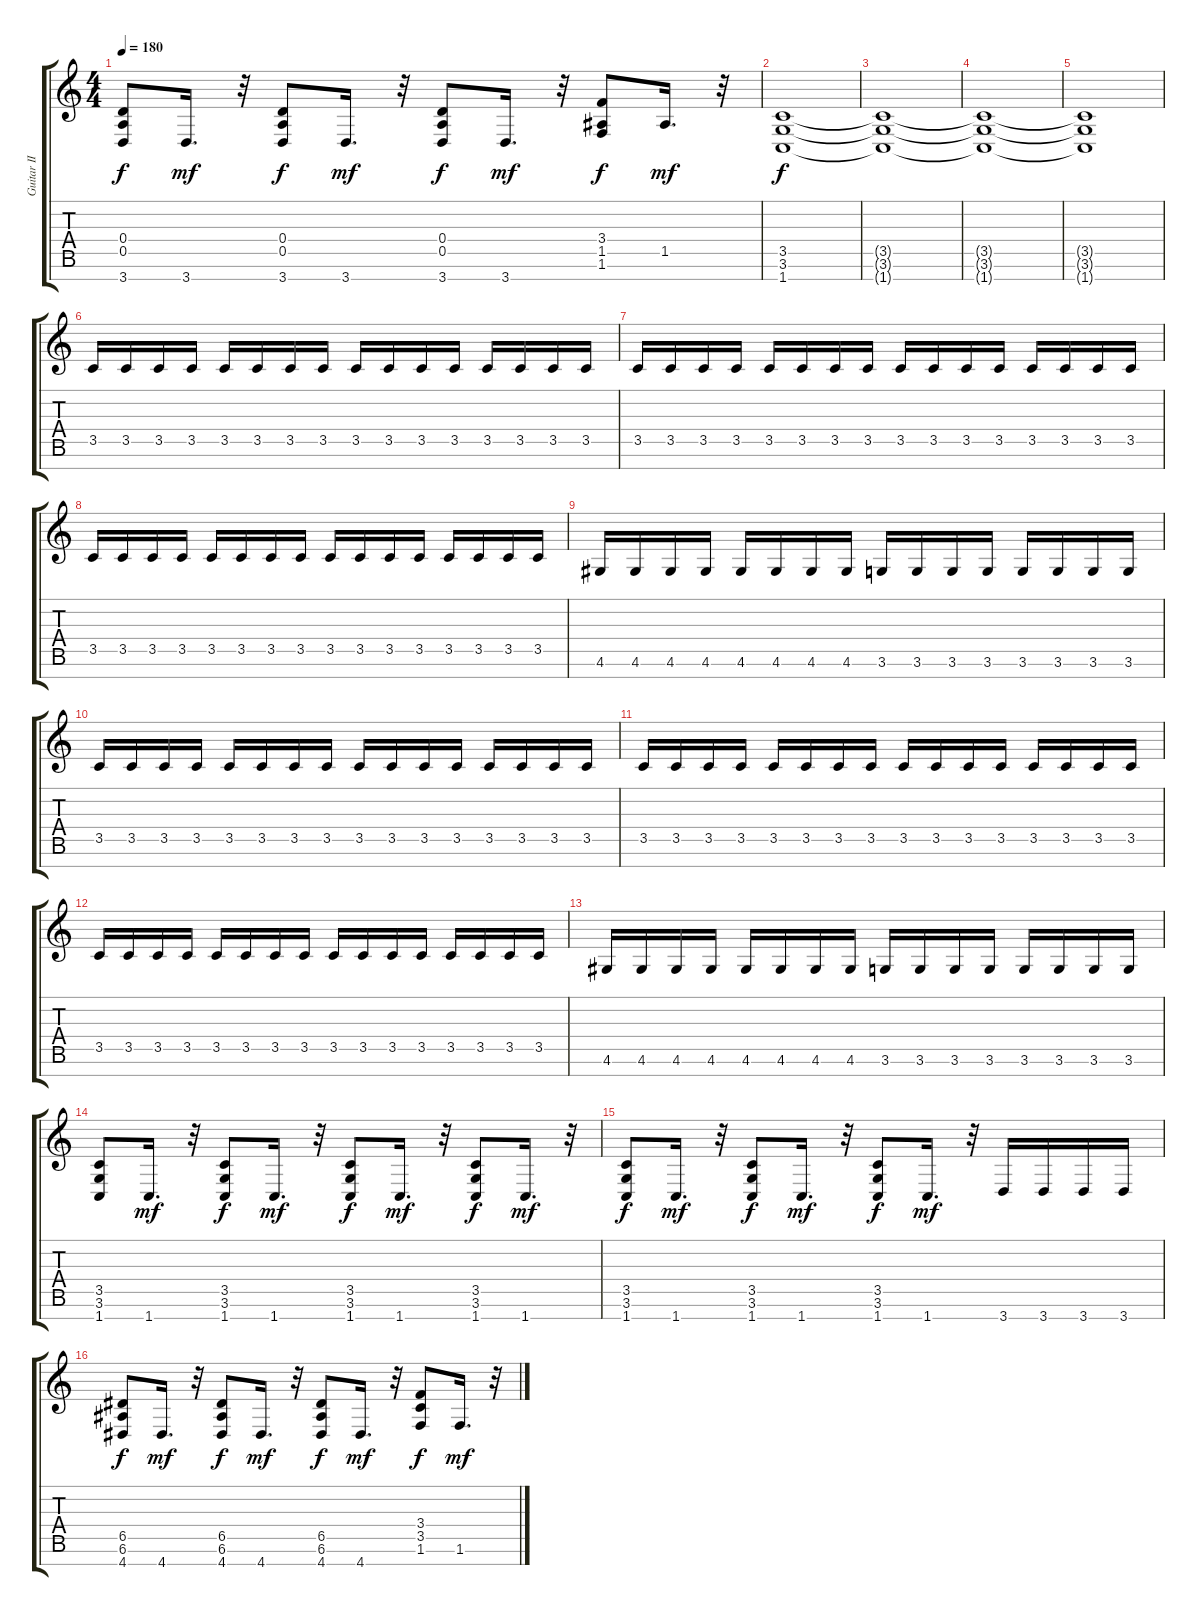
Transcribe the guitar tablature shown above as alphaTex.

\track ("Guitar II" "Guitar II") {instrument distortionguitar}
\staff {score tabs}
\tuning (E4 B3 G3 D3 A2 E2 B1) {hide}
\ts (4 4)
\tempo 180
\clef g2
\ks c
(0.4 0.5 3.7).8{dy f} 3.7.16{d dy mf} r.32 (0.4 0.5 3.7).8{dy f} 3.7.16{d dy mf} r.32 (0.4 0.5 3.7).8{dy f} 3.7.16{d dy mf} r.32 (3.4 1.5 1.6).8{dy f} 1.5.16{d dy mf} r.32 |
(3.5 3.6 1.7).1{dy f volume 15} |
(3.5{t} 3.6{t} 1.7{t}).1 |
(3.5{t} 3.6{t} 1.7{t}).1 |
(3.5{t} 3.6{t} 1.7{t}).1 |
3.5.16 3.5.16 3.5.16 3.5.16 3.5.16 3.5.16 3.5.16 3.5.16 3.5.16 3.5.16 3.5.16 3.5.16 3.5.16 3.5.16 3.5.16 3.5.16 |
3.5.16 3.5.16 3.5.16 3.5.16 3.5.16 3.5.16 3.5.16 3.5.16 3.5.16 3.5.16 3.5.16 3.5.16 3.5.16 3.5.16 3.5.16 3.5.16 |
3.5.16 3.5.16 3.5.16 3.5.16 3.5.16 3.5.16 3.5.16 3.5.16 3.5.16 3.5.16 3.5.16 3.5.16 3.5.16 3.5.16 3.5.16 3.5.16 |
4.6.16 4.6.16 4.6.16 4.6.16 4.6.16 4.6.16 4.6.16 4.6.16 3.6.16 3.6.16 3.6.16 3.6.16 3.6.16 3.6.16 3.6.16 3.6.16 |
3.5.16 3.5.16 3.5.16 3.5.16 3.5.16 3.5.16 3.5.16 3.5.16 3.5.16 3.5.16 3.5.16 3.5.16 3.5.16 3.5.16 3.5.16 3.5.16 |
3.5.16 3.5.16 3.5.16 3.5.16 3.5.16 3.5.16 3.5.16 3.5.16 3.5.16 3.5.16 3.5.16 3.5.16 3.5.16 3.5.16 3.5.16 3.5.16 |
3.5.16 3.5.16 3.5.16 3.5.16 3.5.16 3.5.16 3.5.16 3.5.16 3.5.16 3.5.16 3.5.16 3.5.16 3.5.16 3.5.16 3.5.16 3.5.16 |
4.6.16 4.6.16 4.6.16 4.6.16 4.6.16 4.6.16 4.6.16 4.6.16 3.6.16 3.6.16 3.6.16 3.6.16 3.6.16 3.6.16 3.6.16 3.6.16 |
(3.5 3.6 1.7).8 1.7.16{d dy mf} r.32 (3.5 3.6 1.7).8{dy f} 1.7.16{d dy mf} r.32 (3.5 3.6 1.7).8{dy f} 1.7.16{d dy mf} r.32 (3.5 3.6 1.7).8{dy f} 1.7.16{d dy mf} r.32 |
(3.5 3.6 1.7).8{dy f} 1.7.16{d dy mf} r.32 (3.5 3.6 1.7).8{dy f} 1.7.16{d dy mf} r.32 (3.5 3.6 1.7).8{dy f} 1.7.16{d dy mf} r.32 3.7.16 3.7.16 3.7.16 3.7.16 |
(6.5 6.6 4.7).8{dy f} 4.7.16{d dy mf} r.32 (6.5 6.6 4.7).8{dy f} 4.7.16{d dy mf} r.32 (6.5 6.6 4.7).8{dy f} 4.7.16{d dy mf} r.32 (3.4 3.5 1.6).8{dy f} 1.6.16{d dy mf} r.32
